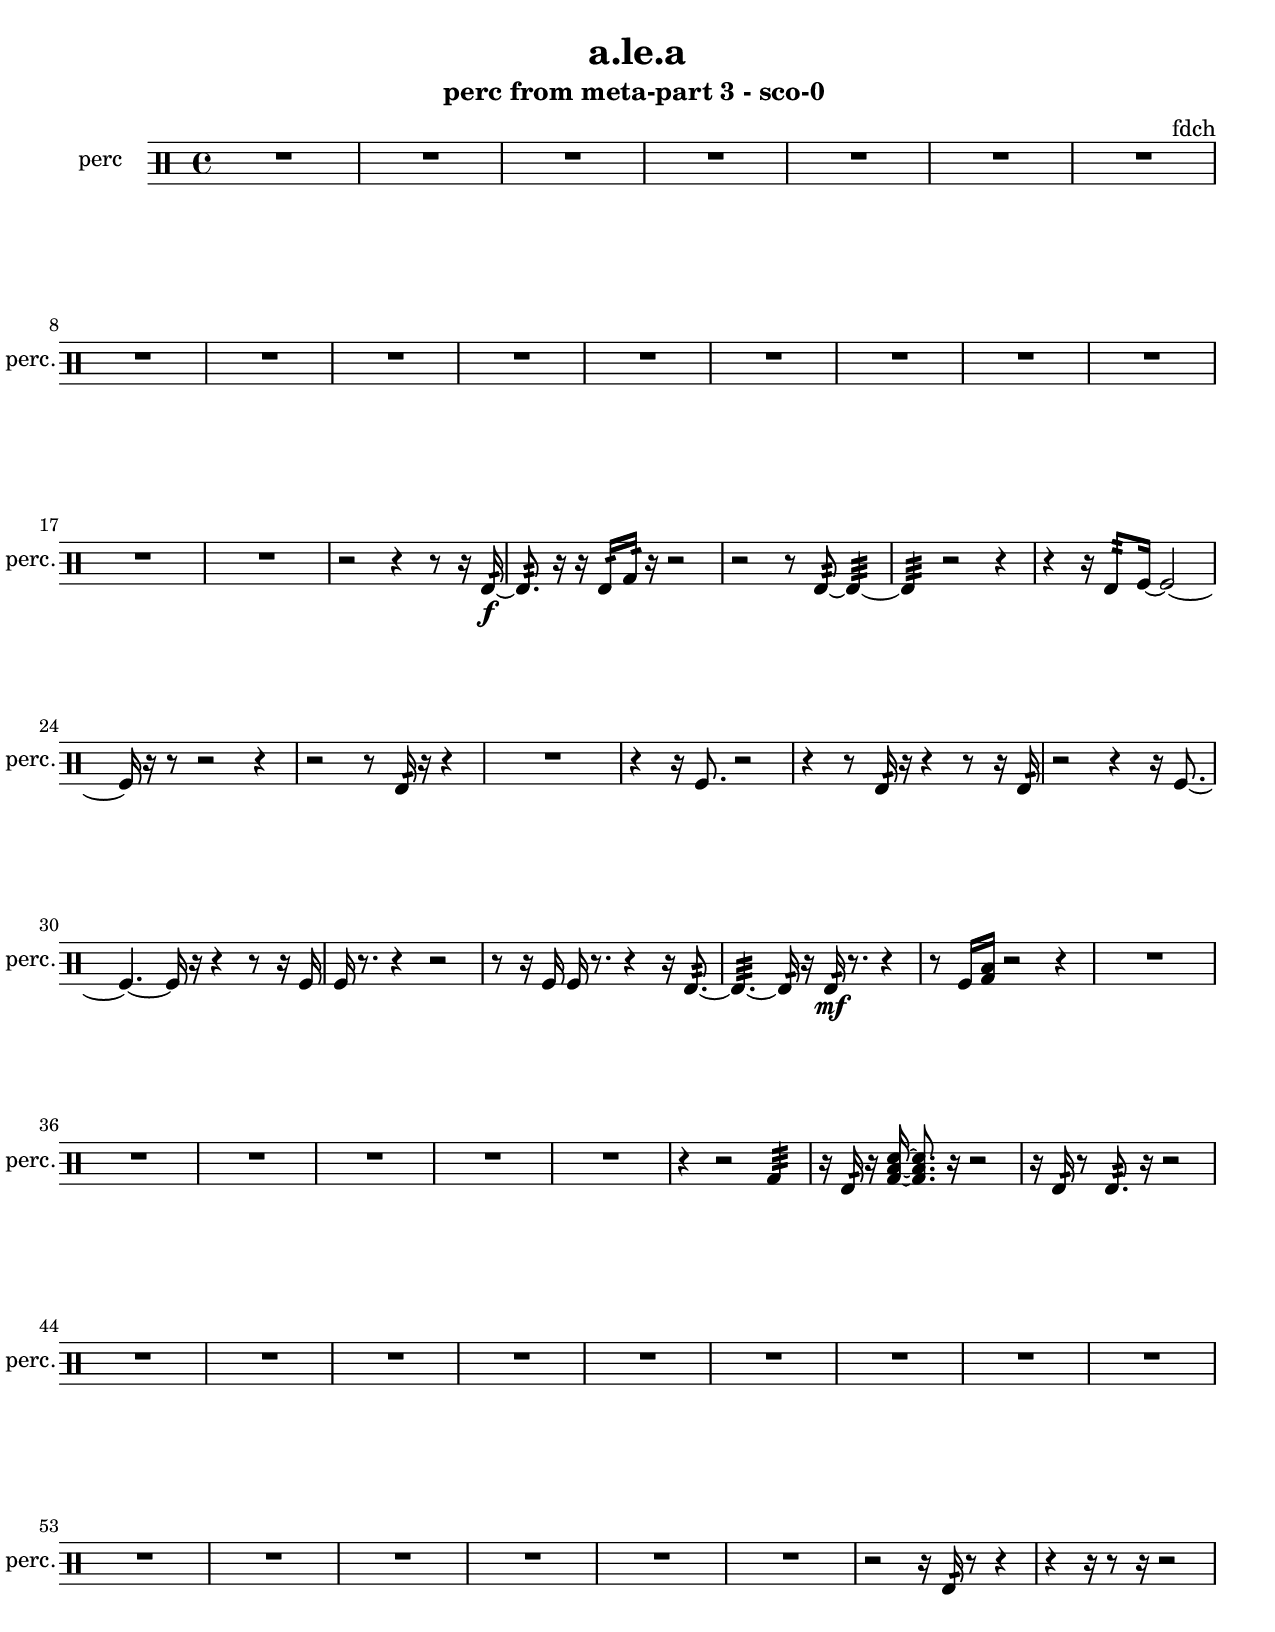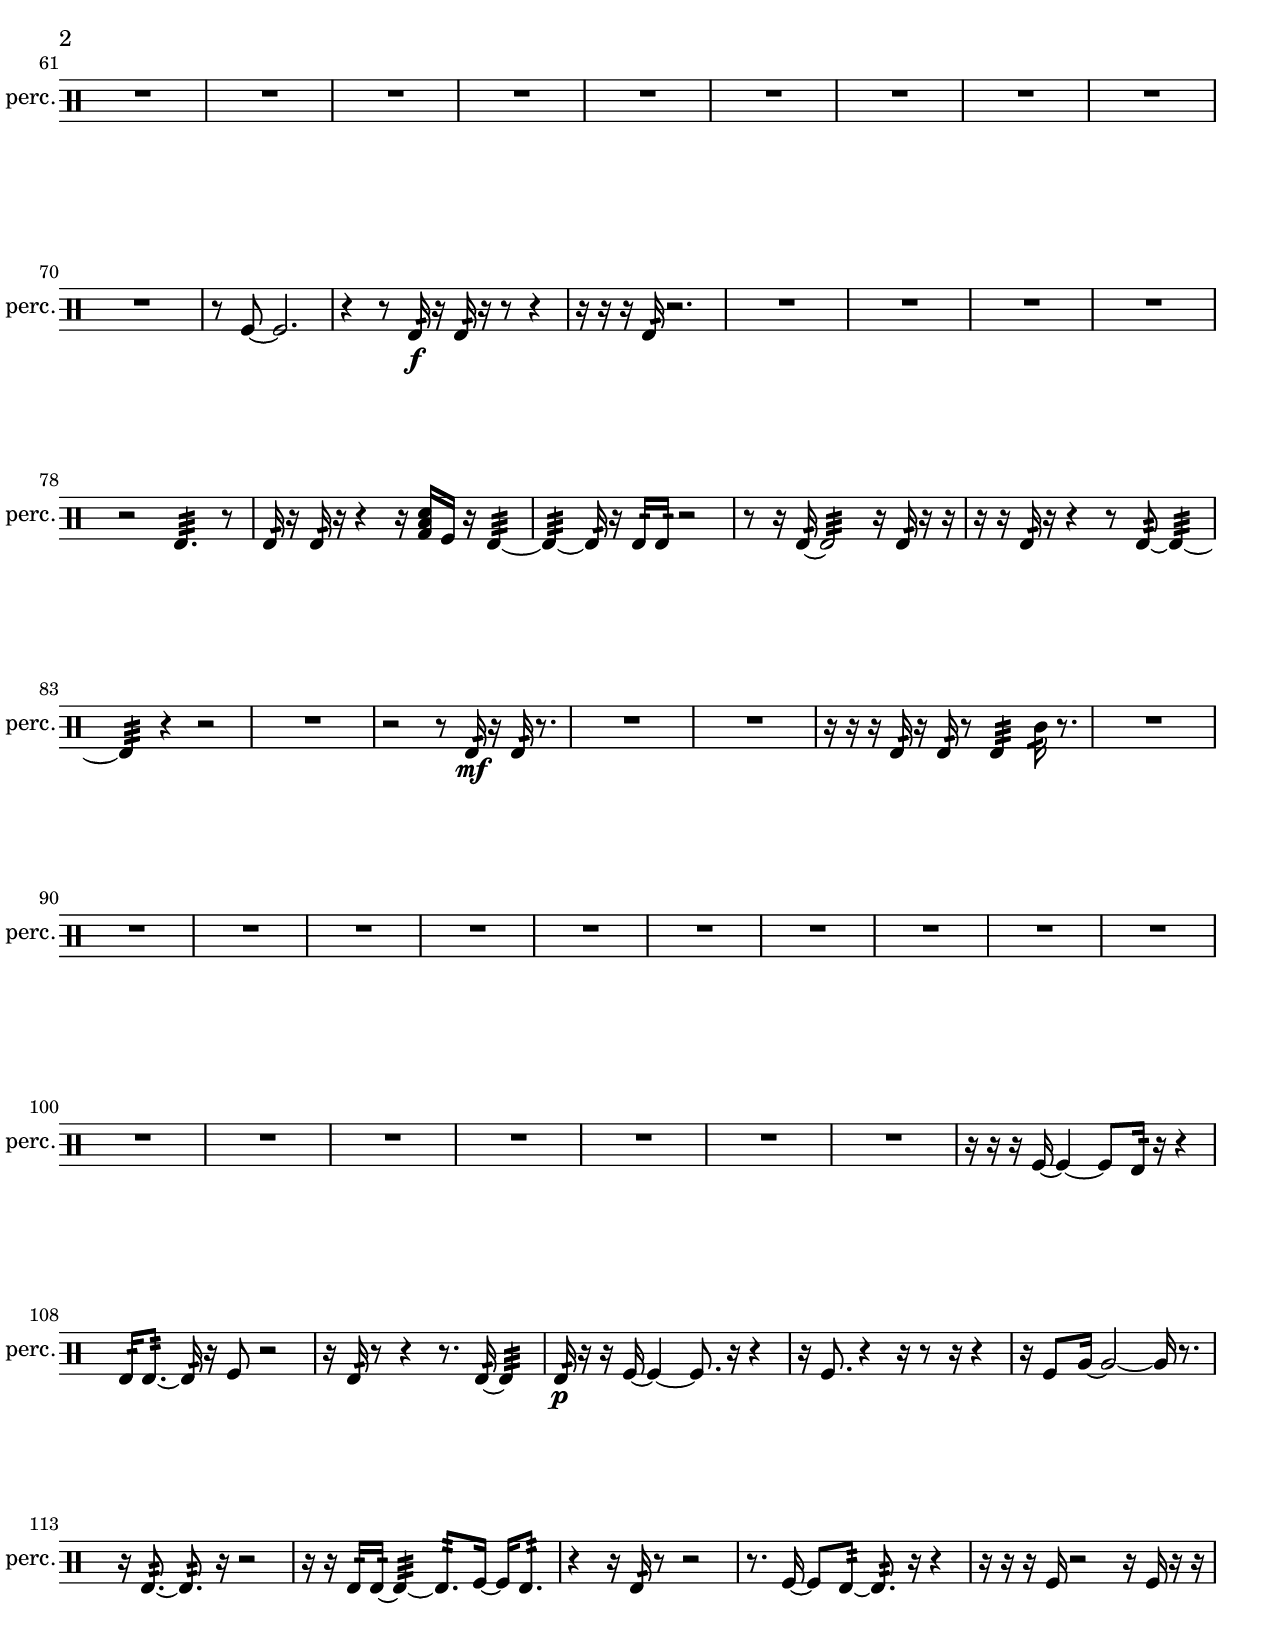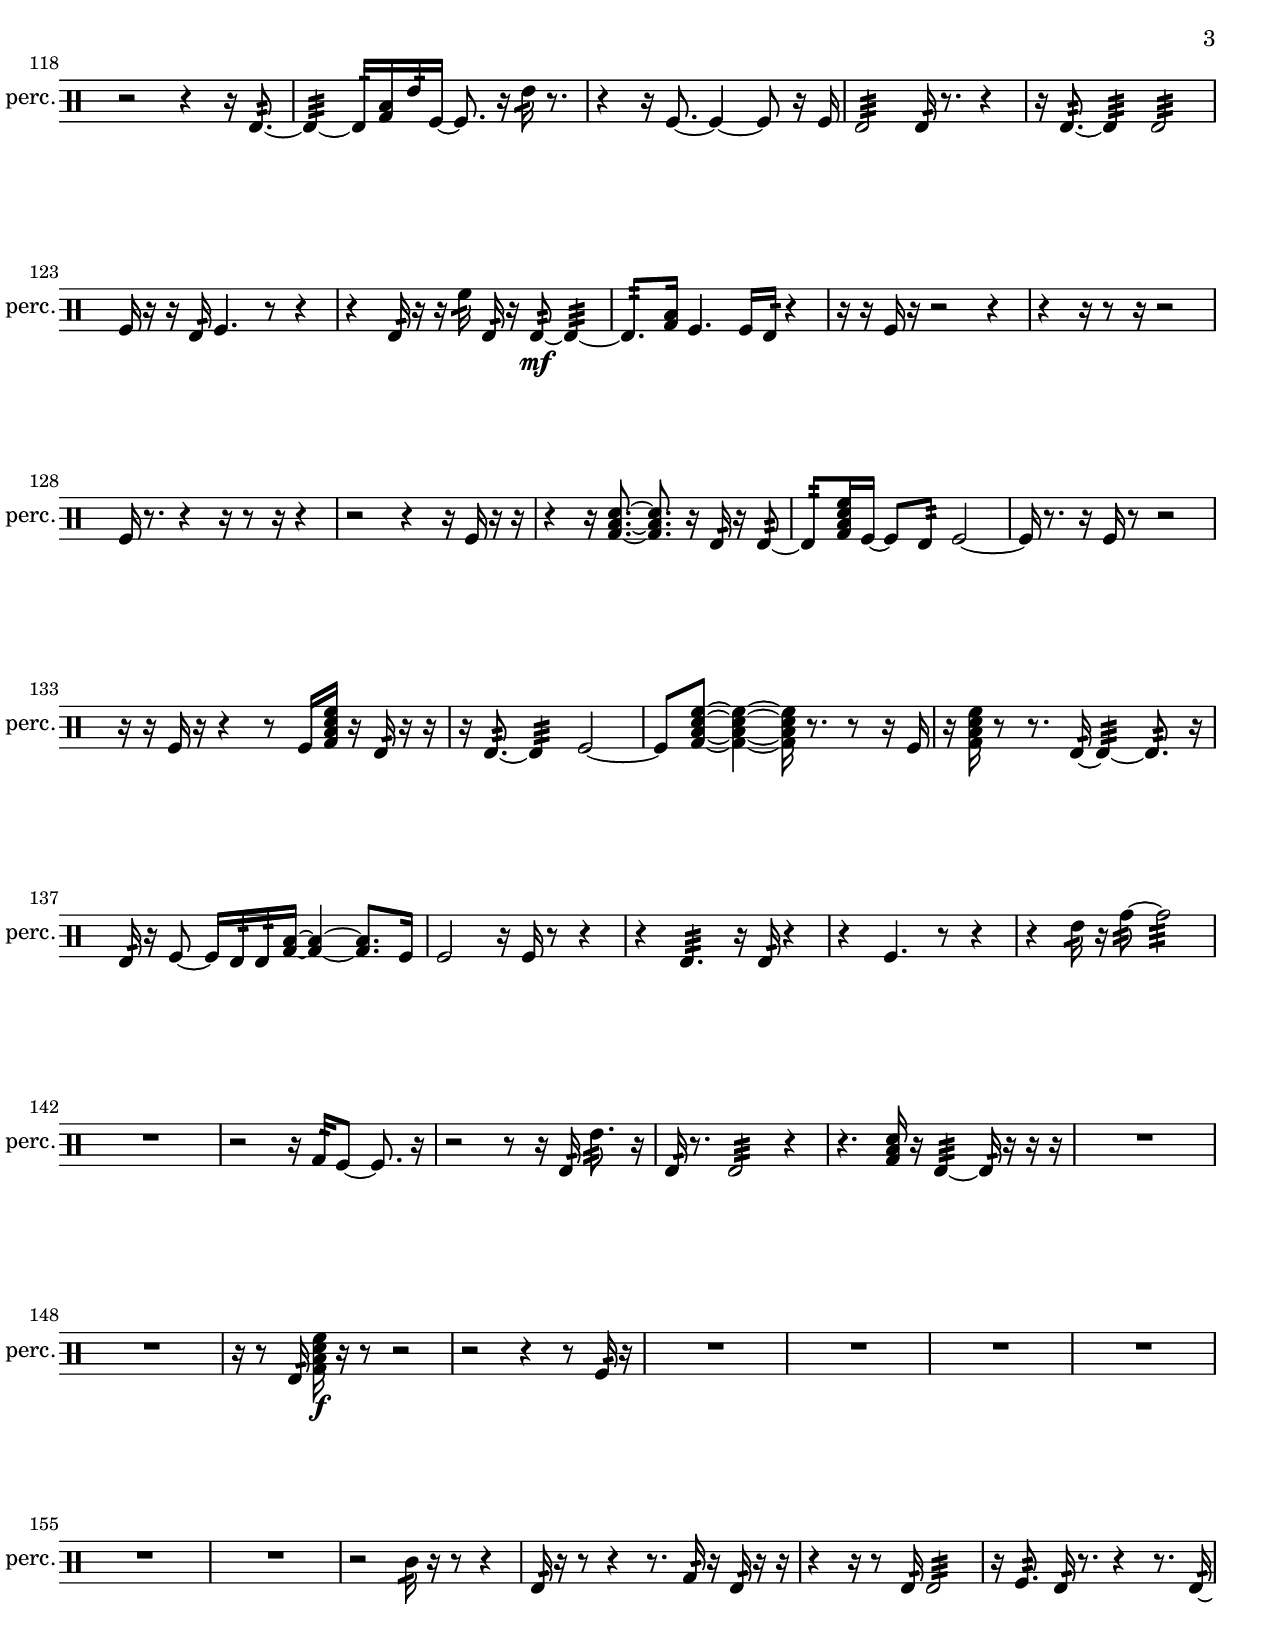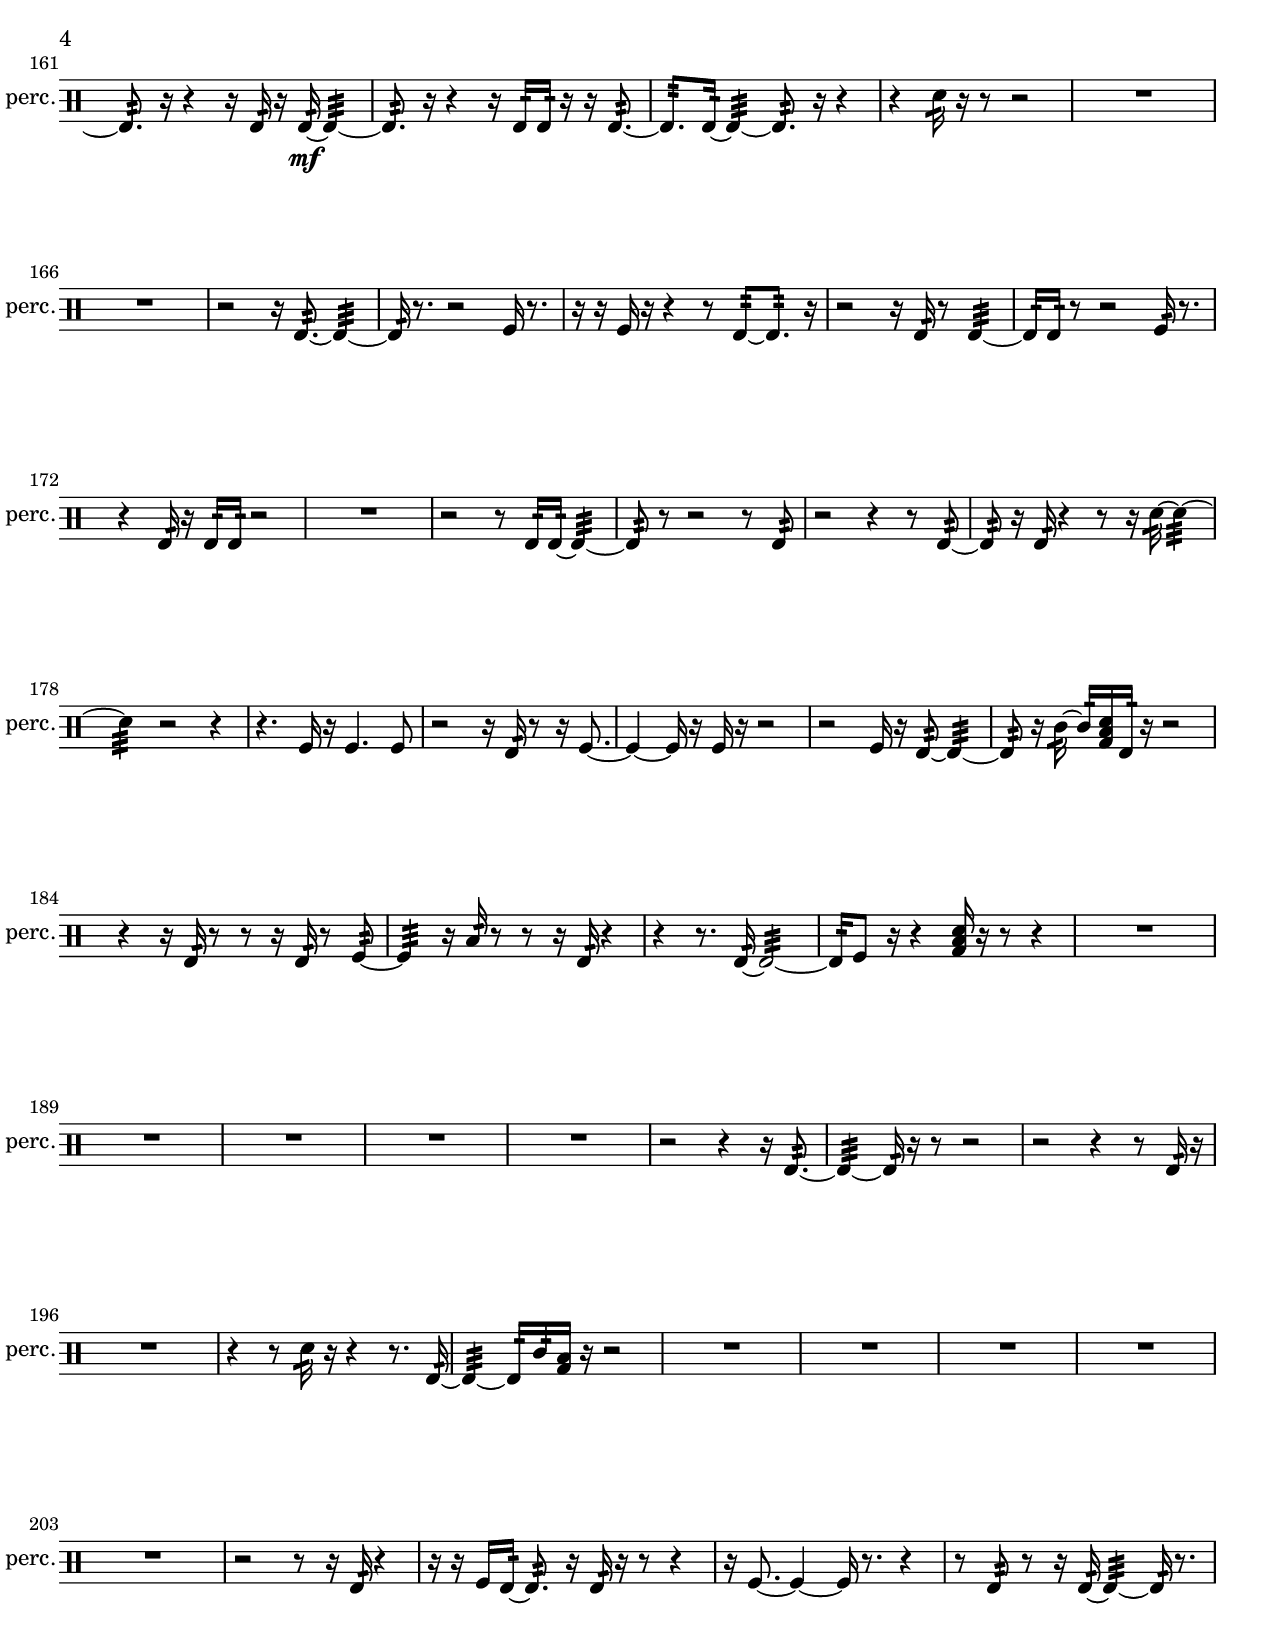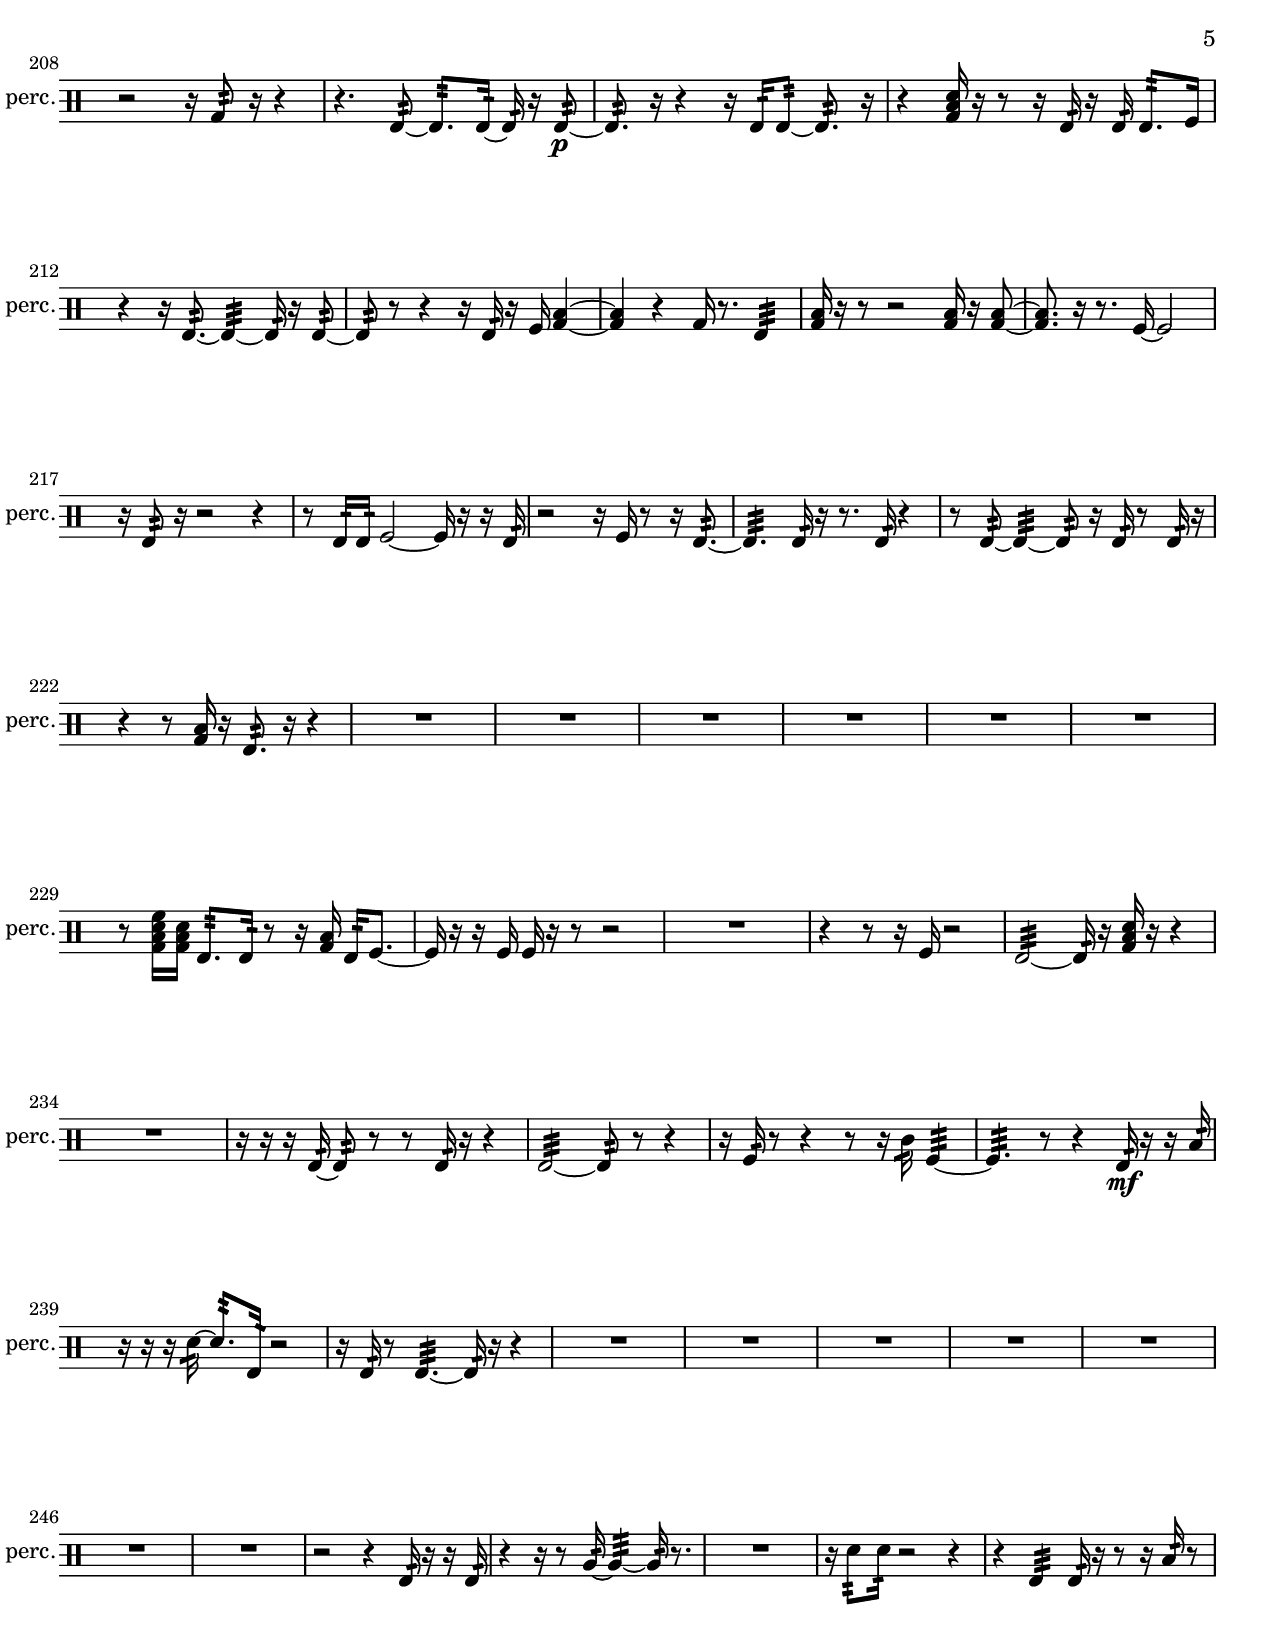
\version "2.19.56" 

perc_one_part = \relative c {

  \time 4/4

  \clef percussion 
  % ________________________________________bar 1 :
  R1  |
  % ________________________________________bar 2 :
  R1  |
  % ________________________________________bar 3 :
  R1  |
  % ________________________________________bar 4 :
  R1  |
  % ________________________________________bar 5 :
  R1  |
  % ________________________________________bar 6 :
  R1  |
  % ________________________________________bar 7 :
  R1  |
  % ________________________________________bar 8 :
  R1  |
  % ________________________________________bar 9 :
  R1  |
  % ________________________________________bar 10 :
  R1  |
  % ________________________________________bar 11 :
  R1  |
  % ________________________________________bar 12 :
  R1  |
  % ________________________________________bar 13 :
  R1  |
  % ________________________________________bar 14 :
  R1  |
  % ________________________________________bar 15 :
  R1  |
  % ________________________________________bar 16 :
  R1  |
  % ________________________________________bar 17 :
  R1  |
  % ________________________________________bar 18 :
  R1  |
  % ________________________________________bar 19 :
  r2 
  r4 
  r8  r16  e16:32~\f  |
  % ________________________________________bar 20 :
  e8.:32  r16 
  r16  e16:32  g16:32  r16 
  r2  |
  % ________________________________________bar 21 :
  r2 
  r8  e8:32~ 
  e4:32~  |
  % ________________________________________bar 22 :
  e4:32 
  r2 
  r4  |
  % ________________________________________bar 23 :
  r4 
  r16  e8:32  f16~ 
  f2~  |
  % ________________________________________bar 24 :
  f16  r16  r8 
  r2 
  r4  |
  % ________________________________________bar 25 :
  r2 
  r8  e16:32  r16 
  r4  |
  % ________________________________________bar 26 :
  R1  |
  % ________________________________________bar 27 :
  r4 
  r16  f8. 
  r2  |
  % ________________________________________bar 28 :
  r4 
  r8  e16:32  r16 
  r4 
  r8  r16  e16:32  |
  % ________________________________________bar 29 :
  r2 
  r4 
  r16  f8.~  |
  % ________________________________________bar 30 :
  f4.~ 
  f16  r16 
  r4 
  r8  r16  f16  |
  % ________________________________________bar 31 :
  f16  r8. 
  r4 
  r2  |
  % ________________________________________bar 32 :
  r8  r16  f16 
  f16  r8. 
  r4 
  r16  e8.:32~  |
  % ________________________________________bar 33 :
  e4.:32~ 
  e16:32  r16 
  e16:32\mf  r8. 
  r4  |
  % ________________________________________bar 34 :
  r8  f16  <g b >16 
  r2 
  r4  |
  % ________________________________________bar 35 :
  R1  |
  % ________________________________________bar 36 :
  R1  |
  % ________________________________________bar 37 :
  R1  |
  % ________________________________________bar 38 :
  R1  |
  % ________________________________________bar 39 :
  R1  |
  % ________________________________________bar 40 :
  R1  |
  % ________________________________________bar 41 :
  r4 
  r2 
  g4:32  |
  % ________________________________________bar 42 :
  r16  e16:32  r16  <g b d >16~ 
  <g b d >8.  r16 
  r2  |
  % ________________________________________bar 43 :
  r16  e16:32  r8 
  e8.:32  r16 
  r2  |
  % ________________________________________bar 44 :
  R1  |
  % ________________________________________bar 45 :
  R1  |
  % ________________________________________bar 46 :
  R1  |
  % ________________________________________bar 47 :
  R1  |
  % ________________________________________bar 48 :
  R1  |
  % ________________________________________bar 49 :
  R1  |
  % ________________________________________bar 50 :
  R1  |
  % ________________________________________bar 51 :
  R1  |
  % ________________________________________bar 52 :
  R1  |
  % ________________________________________bar 53 :
  R1  |
  % ________________________________________bar 54 :
  R1  |
  % ________________________________________bar 55 :
  R1  |
  % ________________________________________bar 56 :
  R1  |
  % ________________________________________bar 57 :
  R1  |
  % ________________________________________bar 58 :
  R1  |
  % ________________________________________bar 59 :
  r2 
  r16  e16:32  r8 
  r4  |
  % ________________________________________bar 60 :
  r4 
  r16  r8  r16 
  r2  |
  % ________________________________________bar 61 :
  R1  |
  % ________________________________________bar 62 :
  R1  |
  % ________________________________________bar 63 :
  R1  |
  % ________________________________________bar 64 :
  R1  |
  % ________________________________________bar 65 :
  R1  |
  % ________________________________________bar 66 :
  R1  |
  % ________________________________________bar 67 :
  R1  |
  % ________________________________________bar 68 :
  R1  |
  % ________________________________________bar 69 :
  R1  |
  % ________________________________________bar 70 :
  R1  |
  % ________________________________________bar 71 :
  r8  f8~ 
  f2.  |
  % ________________________________________bar 72 :
  r4 
  r8  e16:32\f  r16 
  e16:32  r16  r8 
  r4  |
  % ________________________________________bar 73 :
  r16  r16  r16  e16:32 
  r2. |
  % ________________________________________bar 2 :
  R1  |
  % ________________________________________bar 3 :
  R1  |
  % ________________________________________bar 4 :
  R1  |
  % ________________________________________bar 5 :
  R1  |
  % ________________________________________bar 6 :
  r2 
  e4.:32 
  r8  |
  % ________________________________________bar 7 :
  e16:32  r16  e16:32  r16 
  r4 
  r16  <g b d >16  f16  r16 
  e4:32~  |
  % ________________________________________bar 8 :
  e4:32~ 
  e16:32  r16  e16:32  e16:32 
  r2  |
  % ________________________________________bar 9 :
  r8  r16  e16:32~ 
  e2:32 
  r16  e16:32  r16  r16  |
  % ________________________________________bar 10 :
  r16  r16  e16:32  r16 
  r4 
  r8  e8:32~ 
  e4:32~  |
  % ________________________________________bar 11 :
  e4:32 
  r4 
  r2  |
  % ________________________________________bar 12 :
  R1  |
  % ________________________________________bar 13 :
  r2 
  r8  e16:32\mf  r16 
  e16:32  r8.  |
  % ________________________________________bar 14 :
  R1  |
  % ________________________________________bar 15 :
  R1  |
  % ________________________________________bar 16 :
  r16  r16  r16  e16:32 
  r16  e16:32  r8 
  e4:32 
  c'16:32  r8.  |
  % ________________________________________bar 17 :
  R1  |
  % ________________________________________bar 18 :
  R1  |
  % ________________________________________bar 19 :
  R1  |
  % ________________________________________bar 20 :
  R1  |
  % ________________________________________bar 21 :
  R1  |
  % ________________________________________bar 22 :
  R1  |
  % ________________________________________bar 23 :
  R1  |
  % ________________________________________bar 24 :
  R1  |
  % ________________________________________bar 25 :
  R1  |
  % ________________________________________bar 26 :
  R1  |
  % ________________________________________bar 27 :
  R1  |
  % ________________________________________bar 28 :
  R1  |
  % ________________________________________bar 29 :
  R1  |
  % ________________________________________bar 30 :
  R1  |
  % ________________________________________bar 31 :
  R1  |
  % ________________________________________bar 32 :
  R1  |
  % ________________________________________bar 33 :
  R1  |
  % ________________________________________bar 34 :
  R1  |
  % ________________________________________bar 35 :
  r16  r16  r16  f,16~ 
  f4~ 
  f8  e16:32  r16 
  r4  |
  % ________________________________________bar 36 :
  e16:32  e8.:32~ 
  e16:32  r16  f8 
  r2  |
  % ________________________________________bar 37 :
  r16  e16:32  r8 
  r4 
  r8.  e16:32~ 
  e4:32  |
  % ________________________________________bar 38 :
  e16:32\p  r16  r16  f16~ 
  f4~ 
  f8.  r16 
  r4  |
  % ________________________________________bar 39 :
  r16  f8. 
  r4 
  r16  r8  r16 
  r4  |
  % ________________________________________bar 40 :
  r16  f8  a16~ 
  a2~ 
  a16  r8.  |
  % ________________________________________bar 41 :
  r16  e8.:32~ 
  e8.:32  r16 
  r2  |
  % ________________________________________bar 42 :
  r16  r16  e16:32  e16:32~ 
  e4:32~ 
  e8.:32  f16~ 
  f16  e8.:32  |
  % ________________________________________bar 43 :
  r4 
  r16  e16:32  r8 
  r2  |
  % ________________________________________bar 44 :
  r8.  f16~ 
  f8  e8:32~ 
  e8.:32  r16 
  r4  |
  % ________________________________________bar 45 :
  r16  r16  r16  f16 
  r2 
  r16  f16  r16  r16  |
  % ________________________________________bar 46 :
  r2 
  r4 
  r16  e8.:32~  |
  % ________________________________________bar 47 :
  e4:32~ 
  e16:32  <g b >16  e'16:32  f,16~ 
  f8.  r16 
  e'16:32  r8.  |
  % ________________________________________bar 48 :
  r4 
  r16  f,8.~ 
  f4~ 
  f8  r16  f16  |
  % ________________________________________bar 49 :
  e2:32 
  e16:32  r8. 
  r4  |
  % ________________________________________bar 50 :
  r16  e8.:32~ 
  e4:32 
  e2:32  |
  % ________________________________________bar 51 :
  f16  r16  r16  e16:32 
  f4. 
  r8 
  r4  |
  % ________________________________________bar 52 :
  r4 
  e16:32  r16  r16  f'16:32 
  e,16:32  r16  e8:32~\mf 
  e4:32~  |
  % ________________________________________bar 53 :
  e8.:32  <g b >16 
  f4. 
  f16  e16:32 
  r4  |
  % ________________________________________bar 54 :
  r16  r16  f16  r16 
  r2 
  r4  |
  % ________________________________________bar 55 :
  r4 
  r16  r8  r16 
  r2  |
  % ________________________________________bar 56 :
  f16  r8. 
  r4 
  r16  r8  r16 
  r4  |
  % ________________________________________bar 57 :
  r2 
  r4 
  r16  f16  r16  r16  |
  % ________________________________________bar 58 :
  r4 
  r16  <g b d >8.~ 
  <g b d >8.  r16 
  e16:32  r16  e8:32~  |
  % ________________________________________bar 59 :
  e8:32  <g b d f >16  f16~ 
  f8  e8:32 
  f2~  |
  % ________________________________________bar 60 :
  f16  r8. 
  r16  f16  r8 
  r2  |
  % ________________________________________bar 61 :
  r16  r16  f16  r16 
  r4 
  r8  f16  <g b d f >16 
  r16  e16:32  r16  r16  |
  % ________________________________________bar 62 :
  r16  e8.:32~ 
  e4:32 
  f2~  |
  % ________________________________________bar 63 :
  f8  <g b d f >8~ 
  <g b d f >4~ 
  <g b d f >16  r8. 
  r8  r16  f16  |
  % ________________________________________bar 64 :
  r16  <g b d f >16  r8 
  r8.  e16:32~ 
  e4:32~ 
  e8.:32  r16  |
  % ________________________________________bar 65 :
  e16:32  r16  f8~ 
  f16  e16:32  e16:32  <g b >16~ 
  <g b >4~ 
  <g b >8.  f16  |
  % ________________________________________bar 66 :
  f2 
  r16  f16  r8 
  r4  |
  % ________________________________________bar 67 :
  r4 
  e4.:32 
  r16  e16:32 
  r4  |
  % ________________________________________bar 68 :
  r4 
  f4. 
  r8 
  r4  |
  % ________________________________________bar 69 :
  r4 
  e'16:32  r16  g8:32~ 
  g2:32  |
  % ________________________________________bar 70 :
  R1  |
  % ________________________________________bar 71 :
  r2 
  r16  g,16:32  f8~ 
  f8.  r16  |
  % ________________________________________bar 72 :
  r2 
  r8  r16  e16:32 
  e'8.:32  r16  |
  % ________________________________________bar 73 :
  e,16:32  r8. 
  e2:32 
  r4  |
  % ________________________________________bar 74 :
  r4. 
  <g b d >16  r16 
  e4:32~ 
  e16:32  r16  r16  r16  |
  % ________________________________________bar 75 :
  R1  |
  % ________________________________________bar 76 :
  R1  |
  % ________________________________________bar 77 :
  r16  r8  e16:32 
  <g b d f >16\f  r16  r8 
  r2  |
  % ________________________________________bar 78 :
  r2 
  r4 
  r8  f16:32  r16  |
  % ________________________________________bar 79 :
  R1  |
  % ________________________________________bar 80 :
  R1  |
  % ________________________________________bar 81 :
  R1  |
  % ________________________________________bar 82 :
  R1  |
  % ________________________________________bar 83 :
  R1  |
  % ________________________________________bar 84 :
  R1  |
  % ________________________________________bar 85 :
  r2 
  c'16:32  r16  r8 
  r4  |
  % ________________________________________bar 86 :
  e,16:32  r16  r8 
  r4 
  r8.  g16:32 
  r16  e16:32  r16  r16  |
  % ________________________________________bar 87 :
  r4 
  r16  r8  e16:32 
  e2:32  |
  % ________________________________________bar 88 :
  r16  f8.:32 
  e16:32  r8. 
  r4 
  r8.  e16:32~  |
  % ________________________________________bar 89 :
  e8.:32  r16 
  r4 
  r16  e16:32  r16  e16:32~\mf 
  e4:32~  |
  % ________________________________________bar 90 :
  e8.:32  r16 
  r4 
  r16  e16:32  e16:32  r16 
  r16  e8.:32~  |
  % ________________________________________bar 91 :
  e8.:32  e16:32~ 
  e4:32~ 
  e8.:32  r16 
  r4  |
  % ________________________________________bar 92 :
  r4 
  d'16:32  r16  r8 
  r2  |
  % ________________________________________bar 93 :
  R1 |
  % ________________________________________bar 2 :
  R1  |
  % ________________________________________bar 3 :
  r2 
  r16  e,8.:32~ 
  e4:32~  |
  % ________________________________________bar 4 :
  e16:32  r8. 
  r2 
  f16  r8.  |
  % ________________________________________bar 5 :
  r16  r16  f16  r16 
  r4 
  r8  e8:32~ 
  e8.:32  r16  |
  % ________________________________________bar 6 :
  r2 
  r16  e16:32  r8 
  e4:32~  |
  % ________________________________________bar 7 :
  e16:32  e16:32  r8 
  r2 
  f16:32  r8.  |
  % ________________________________________bar 8 :
  r4 
  e16:32  r16  e16:32  e16:32 
  r2  |
  % ________________________________________bar 9 :
  R1  |
  % ________________________________________bar 10 :
  r2 
  r8  e16:32  e16:32~ 
  e4:32~  |
  % ________________________________________bar 11 :
  e8:32  r8 
  r2 
  r8  e8:32  |
  % ________________________________________bar 12 :
  r2 
  r4 
  r8  e8:32~  |
  % ________________________________________bar 13 :
  e8:32  r16  e16:32 
  r4 
  r8  r16  d'16:32~ 
  d4:32~  |
  % ________________________________________bar 14 :
  d4:32 
  r2 
  r4  |
  % ________________________________________bar 15 :
  r4. 
  f,16  r16 
  f4. 
  f8  |
  % ________________________________________bar 16 :
  r2 
  r16  e16:32  r8 
  r16  f8.~  |
  % ________________________________________bar 17 :
  f4~ 
  f16  r16  f16  r16 
  r2  |
  % ________________________________________bar 18 :
  r2 
  f16  r16  e8:32~ 
  e4:32~  |
  % ________________________________________bar 19 :
  e8:32  r16  c'16:32~ 
  c16:32  <g b d >16  e16:32  r16 
  r2  |
  % ________________________________________bar 20 :
  r4 
  r16  e16:32  r8 
  r8  r16  e16:32 
  r8  f8:32~  |
  % ________________________________________bar 21 :
  f4:32 
  r16  b16:32  r8 
  r8  r16  e,16:32 
  r4  |
  % ________________________________________bar 22 :
  r4 
  r8.  e16:32~ 
  e2:32~  |
  % ________________________________________bar 23 :
  e16:32  f8  r16 
  r4 
  <g b d >16  r16  r8 
  r4  |
  % ________________________________________bar 24 :
  R1  |
  % ________________________________________bar 25 :
  R1  |
  % ________________________________________bar 26 :
  R1  |
  % ________________________________________bar 27 :
  R1  |
  % ________________________________________bar 28 :
  R1  |
  % ________________________________________bar 29 :
  r2 
  r4 
  r16  e8.:32~  |
  % ________________________________________bar 30 :
  e4:32~ 
  e16:32  r16  r8 
  r2  |
  % ________________________________________bar 31 :
  r2 
  r4 
  r8  e16:32  r16  |
  % ________________________________________bar 32 :
  R1  |
  % ________________________________________bar 33 :
  r4 
  r8  d'16:32  r16 
  r4 
  r8.  e,16:32~  |
  % ________________________________________bar 34 :
  e4:32~ 
  e16:32  c'16:32  <g b >16  r16 
  r2  |
  % ________________________________________bar 35 :
  R1  |
  % ________________________________________bar 36 :
  R1  |
  % ________________________________________bar 37 :
  R1  |
  % ________________________________________bar 38 :
  R1  |
  % ________________________________________bar 39 :
  R1  |
  % ________________________________________bar 40 :
  r2 
  r8  r16  e16:32 
  r4  |
  % ________________________________________bar 41 :
  r16  r16  f16  e16:32~ 
  e8.:32  r16 
  e16:32  r16  r8 
  r4  |
  % ________________________________________bar 42 :
  r16  f8.~ 
  f4~ 
  f16  r8. 
  r4  |
  % ________________________________________bar 43 :
  r8  e8:32 
  r8  r16  e16:32~ 
  e4:32~ 
  e16:32  r8.  |
  % ________________________________________bar 44 :
  r2 
  r16  g8:32  r16 
  r4  |
  % ________________________________________bar 45 :
  r4. 
  e8:32~ 
  e8.:32  e16:32~ 
  e16:32  r16  e8:32~\p  |
  % ________________________________________bar 46 :
  e8.:32  r16 
  r4 
  r16  e16:32  e8:32~ 
  e8.:32  r16  |
  % ________________________________________bar 47 :
  r4 
  <g b d >16  r16  r8 
  r16  e16:32  r16  e16:32 
  e8.:32  f16  |
  % ________________________________________bar 48 :
  r4 
  r16  e8.:32~ 
  e4:32~ 
  e16:32  r16  e8:32~  |
  % ________________________________________bar 49 :
  e8:32  r8 
  r4 
  r16  e16:32  r16  f16 
  <g b >4~  |
  % ________________________________________bar 50 :
  <g b >4 
  r4 
  g16  r8. 
  e4:32  |
  % ________________________________________bar 51 :
  <g b >16  r16  r8 
  r2 
  <g b >16  r16  <g b >8~  |
  % ________________________________________bar 52 :
  <g b >8.  r16 
  r8.  f16~ 
  f2  |
  % ________________________________________bar 53 :
  r16  e8:32  r16 
  r2 
  r4  |
  % ________________________________________bar 54 :
  r8  e16:32  e16:32 
  f2~ 
  f16  r16  r16  e16:32  |
  % ________________________________________bar 55 :
  r2 
  r16  f16  r8 
  r16  e8.:32~  |
  % ________________________________________bar 56 :
  e4.:32 
  e16:32  r16 
  r8.  e16:32 
  r4  |
  % ________________________________________bar 57 :
  r8  e8:32~ 
  e4:32~ 
  e8:32  r16  e16:32 
  r8  e16:32  r16  |
  % ________________________________________bar 58 :
  r4 
  r8  <g b >16  r16 
  e8.:32  r16 
  r4  |
  % ________________________________________bar 59 :
  R1  |
  % ________________________________________bar 60 :
  R1  |
  % ________________________________________bar 61 :
  R1  |
  % ________________________________________bar 62 :
  R1  |
  % ________________________________________bar 63 :
  R1  |
  % ________________________________________bar 64 :
  R1  |
  % ________________________________________bar 65 :
  r8  <g b d f >16  <g b d >16 
  e8.:32  e16:32 
  r8  r16  <g b >16 
  e16:32  f8.~  |
  % ________________________________________bar 66 :
  f16  r16  r16  f16 
  f16  r16  r8 
  r2  |
  % ________________________________________bar 67 :
  R1  |
  % ________________________________________bar 68 :
  r4 
  r8  r16  f16 
  r2  |
  % ________________________________________bar 69 :
  e2:32~ 
  e16:32  r16  <g b d >16  r16 
  r4  |
  % ________________________________________bar 70 :
  R1  |
  % ________________________________________bar 71 :
  r16  r16  r16  e16:32~ 
  e8:32  r8 
  r8  e16:32  r16 
  r4  |
  % ________________________________________bar 72 :
  e2:32~ 
  e8:32  r8 
  r4  |
  % ________________________________________bar 73 :
  r16  f16:32  r8 
  r4 
  r8  r16  c'16:32 
  f,4:32~  |
  % ________________________________________bar 74 :
  f4.:32 
  r8 
  r4 
  e16:32\mf  r16  r16  b'16:32  |
  % ________________________________________bar 75 :
  r16  r16  r16  d16:32~ 
  d8.:32  e,16:32 
  r2  |
  % ________________________________________bar 76 :
  r16  e16:32  r8 
  e4.:32~ 
  e16:32  r16 
  r4  |
  % ________________________________________bar 77 :
  R1  |
  % ________________________________________bar 78 :
  R1  |
  % ________________________________________bar 79 :
  R1  |
  % ________________________________________bar 80 :
  R1  |
  % ________________________________________bar 81 :
  R1  |
  % ________________________________________bar 82 :
  R1  |
  % ________________________________________bar 83 :
  R1  |
  % ________________________________________bar 84 :
  r2 
  r4 
  e16:32  r16  r16  e16:32  |
  % ________________________________________bar 85 :
  r4 
  r16  r8  a16:32~ 
  a4:32~ 
  a16:32  r8.  |
  % ________________________________________bar 86 :
  R1  |
  % ________________________________________bar 87 :
  r16  d8:32  d16:32 
  r2 
  r4  |
  % ________________________________________bar 88 :
  r4 
  e,4:32 
  e16:32  r16  r8 
  r16  b'16:32 r8 |
}



\header {
  title = "a.le.a"
  subtitle = "perc from meta-part 3 - sco-0 "
  composer = "fdch"
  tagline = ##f
}
\paper {
  max-systems-per-page = #8
}
\score {
  <<
    \new Staff \with { 
      instrumentName = "perc" 
      shortInstrumentName = "perc."} 
    {
      <<
        \new Voice {
          \perc_one_part
        }
      >>
    }
  >>
  \layout {
    \mergeDifferentlyHeadedOn
    \mergeDifferentlyDottedOn
    #(set-default-paper-size "letter")
  }
}
